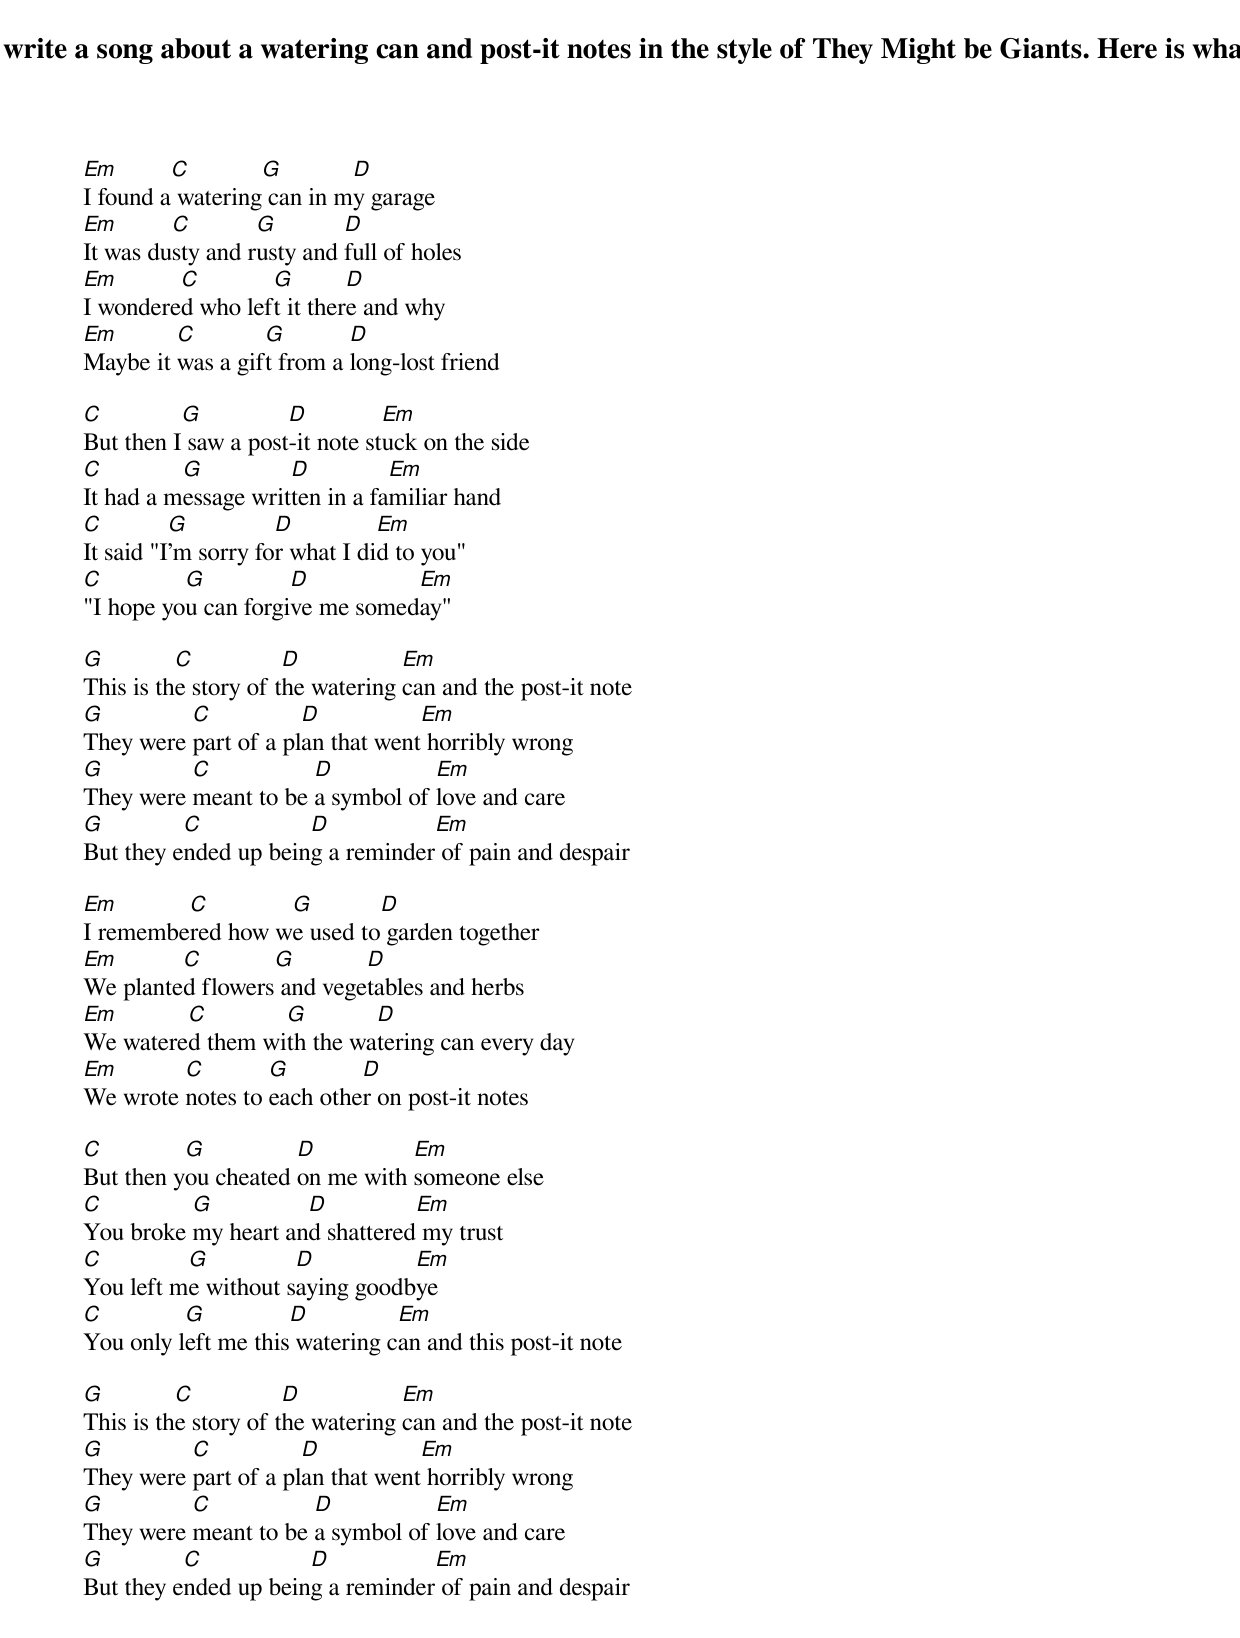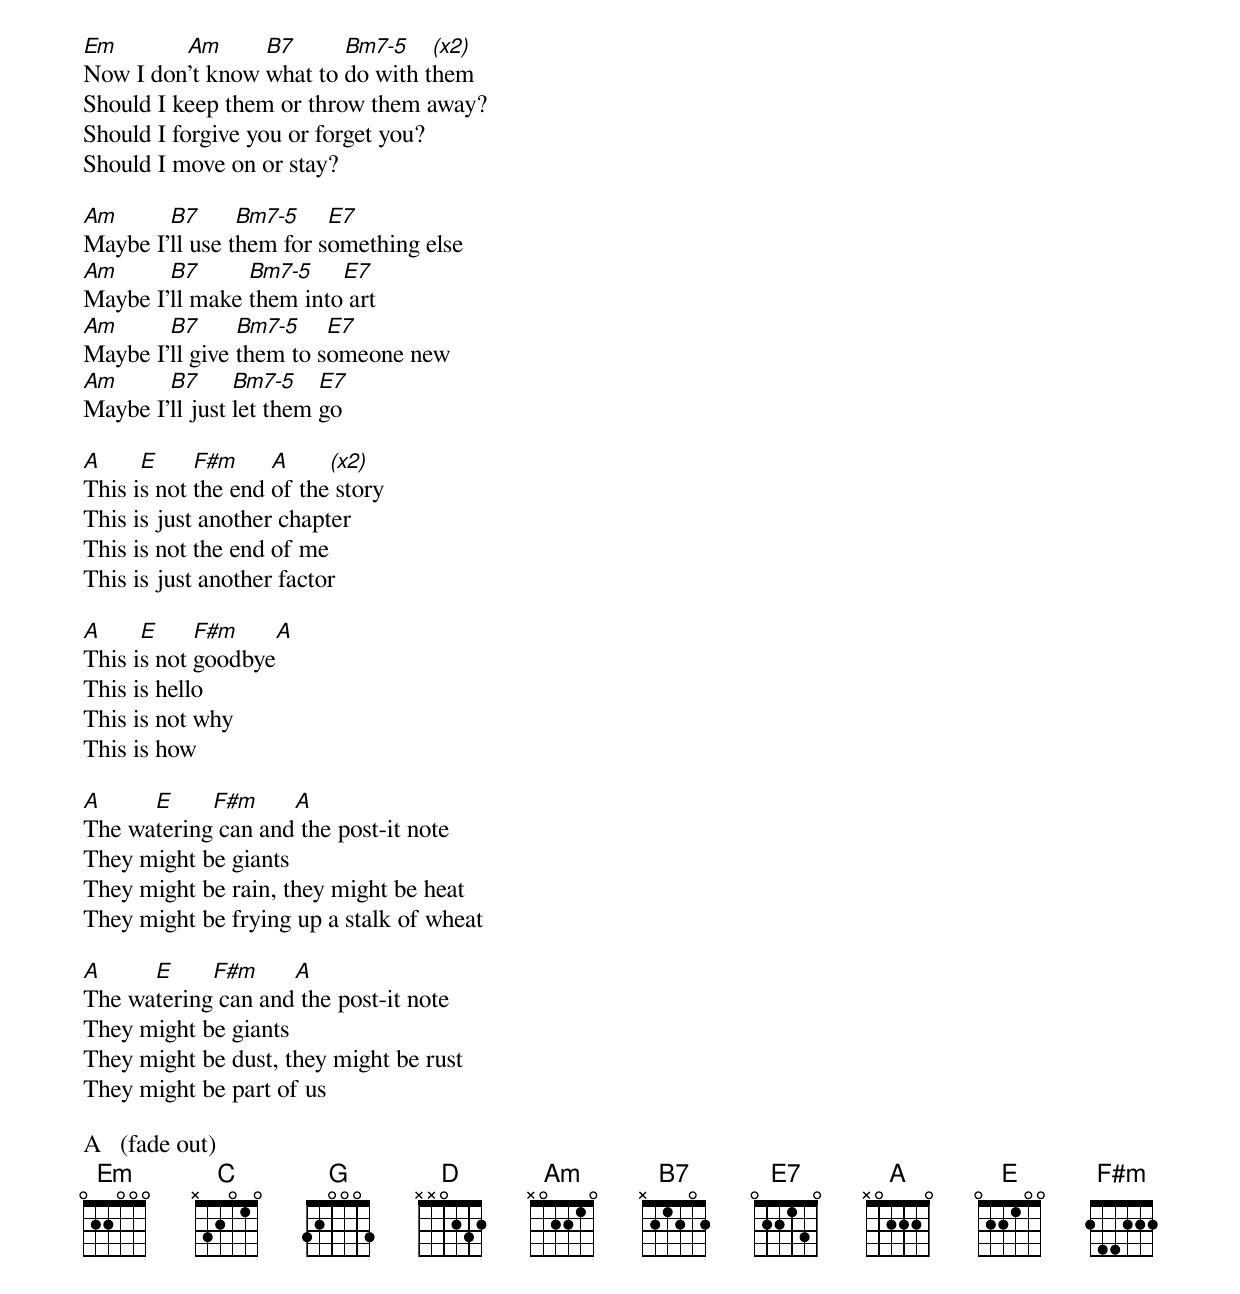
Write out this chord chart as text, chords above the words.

Sure, I can try to write a song about a watering can and post-it notes in the style of They Might be Giants. Here is what I came up with:

Em       C        G        D
I found a watering can in my garage
Em       C        G        D
It was dusty and rusty and full of holes
Em       C        G        D
I wondered who left it there and why
Em       C        G        D
Maybe it was a gift from a long-lost friend

C         G          D          Em
But then I saw a post-it note stuck on the side
C         G          D          Em
It had a message written in a familiar hand
C         G          D          Em
It said "I'm sorry for what I did to you"
C         G          D          Em
"I hope you can forgive me someday"

G         C           D           Em
This is the story of the watering can and the post-it note
G         C           D           Em
They were part of a plan that went horribly wrong
G         C           D           Em
They were meant to be a symbol of love and care
G         C           D           Em
But they ended up being a reminder of pain and despair

Em       C        G        D
I remembered how we used to garden together
Em       C        G        D
We planted flowers and vegetables and herbs
Em       C        G        D
We watered them with the watering can every day
Em       C        G        D
We wrote notes to each other on post-it notes

C         G          D          Em
But then you cheated on me with someone else
C         G          D          Em
You broke my heart and shattered my trust
C         G          D          Em
You left me without saying goodbye
C         G          D          Em
You only left me this watering can and this post-it note

G         C           D           Em
This is the story of the watering can and the post-it note
G         C           D           Em
They were part of a plan that went horribly wrong
G         C           D           Em
They were meant to be a symbol of love and care
G         C           D           Em
But they ended up being a reminder of pain and despair

Em       Am      B7      Bm7-5    (x2)
Now I don't know what to do with them
Should I keep them or throw them away?
Should I forgive you or forget you?
Should I move on or stay?

Am      B7      Bm7-5    E7
Maybe I'll use them for something else
Am      B7      Bm7-5    E7
Maybe I'll make them into art
Am      B7      Bm7-5    E7
Maybe I'll give them to someone new
Am      B7      Bm7-5    E7
Maybe I'll just let them go

A     E     F#m     A     (x2)
This is not the end of the story
This is just another chapter
This is not the end of me
This is just another factor

A     E     F#m     A
This is not goodbye
This is hello
This is not why
This is how

A     E     F#m     A
The watering can and the post-it note
They might be giants
They might be rain, they might be heat
They might be frying up a stalk of wheat

A     E     F#m     A
The watering can and the post-it note
They might be giants
They might be dust, they might be rust
They might be part of us

A   (fade out)
